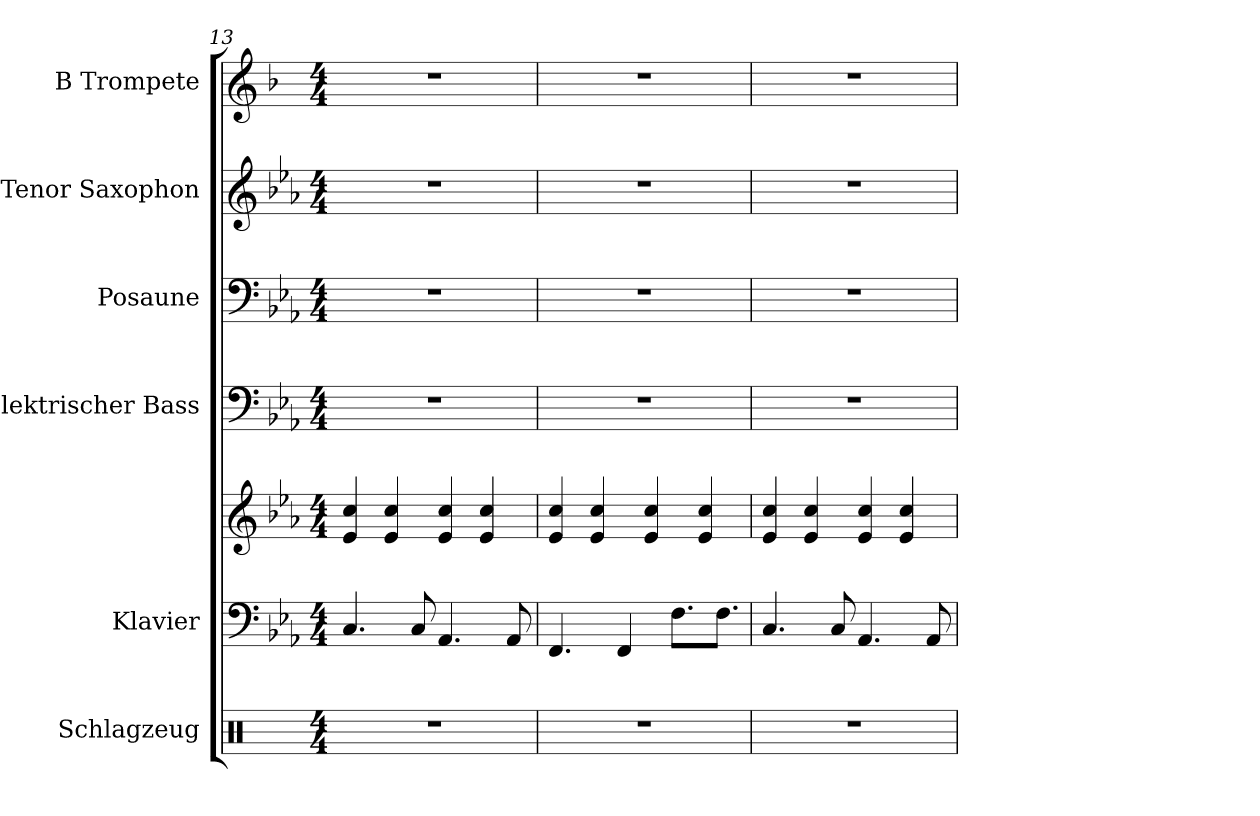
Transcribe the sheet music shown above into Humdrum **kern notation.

**kern	**kern	**kern	**kern	**kern	**kern	**kern
*part6	*part5	*part5	*part4	*part3	*part2	*part1
*staff7	*staff6	*staff5	*staff4	*staff3	*staff2	*staff1
*I"Schlagzeug	*I"Klavier	*	*I"Elektrischer Bass	*I"Posaune	*I"Tenor Saxophon	*I"B Trompete
*I'Slzg.	*I'Klav.	*	*I'E-B.	*I'Psn.	*I'T. Sax.	*I'B Tpt.
*clefX	*clefF4	*clefG2	*clefF4	*clefF4	*clefG2	*clefG2
*	*	*	*ITrd7c12	*	*ITrd8c14	*ITrd1c2
*k[]	*k[b-e-a-]	*k[b-e-a-]	*k[b-e-a-]	*k[b-e-a-]	*k[b-e-a-]	*k[b-e-a-]
*M4/4	*M4/4	*M4/4	*M4/4	*M4/4	*M4/4	*M4/4
=13	=13	=13	=13	=13	=13	=13
1r	4.C/	4e-/ 4cc/	1r	1r	1r	1r
.	.	4e-/ 4cc/	.	.	.	.
.	8C/	.	.	.	.	.
.	4.AA-/	4e-/ 4cc/	.	.	.	.
.	.	4e-/ 4cc/	.	.	.	.
.	8AA-/	.	.	.	.	.
=14	=14	=14	=14	=14	=14	=14
1r	4.FF/	4e-/ 4cc/	1r	1r	1r	1r
.	.	4e-/ 4cc/	.	.	.	.
.	4FF/	.	.	.	.	.
.	.	4e-/ 4cc/	.	.	.	.
.	8.F\L	.	.	.	.	.
.	.	4e-/ 4cc/	.	.	.	.
.	8.F\J	.	.	.	.	.
!!LO:LB:g=z
=15	=15	=15	=15	=15	=15	=15
1r	4.C/	4e-/ 4cc/	1r	1r	1r	1r
.	.	4e-/ 4cc/	.	.	.	.
.	8C/	.	.	.	.	.
.	4.AA-/	4e-/ 4cc/	.	.	.	.
.	.	4e-/ 4cc/	.	.	.	.
.	8AA-/	.	.	.	.	.
=	=	=	=	=	=	=
*-	*-	*-	*-	*-	*-	*-
